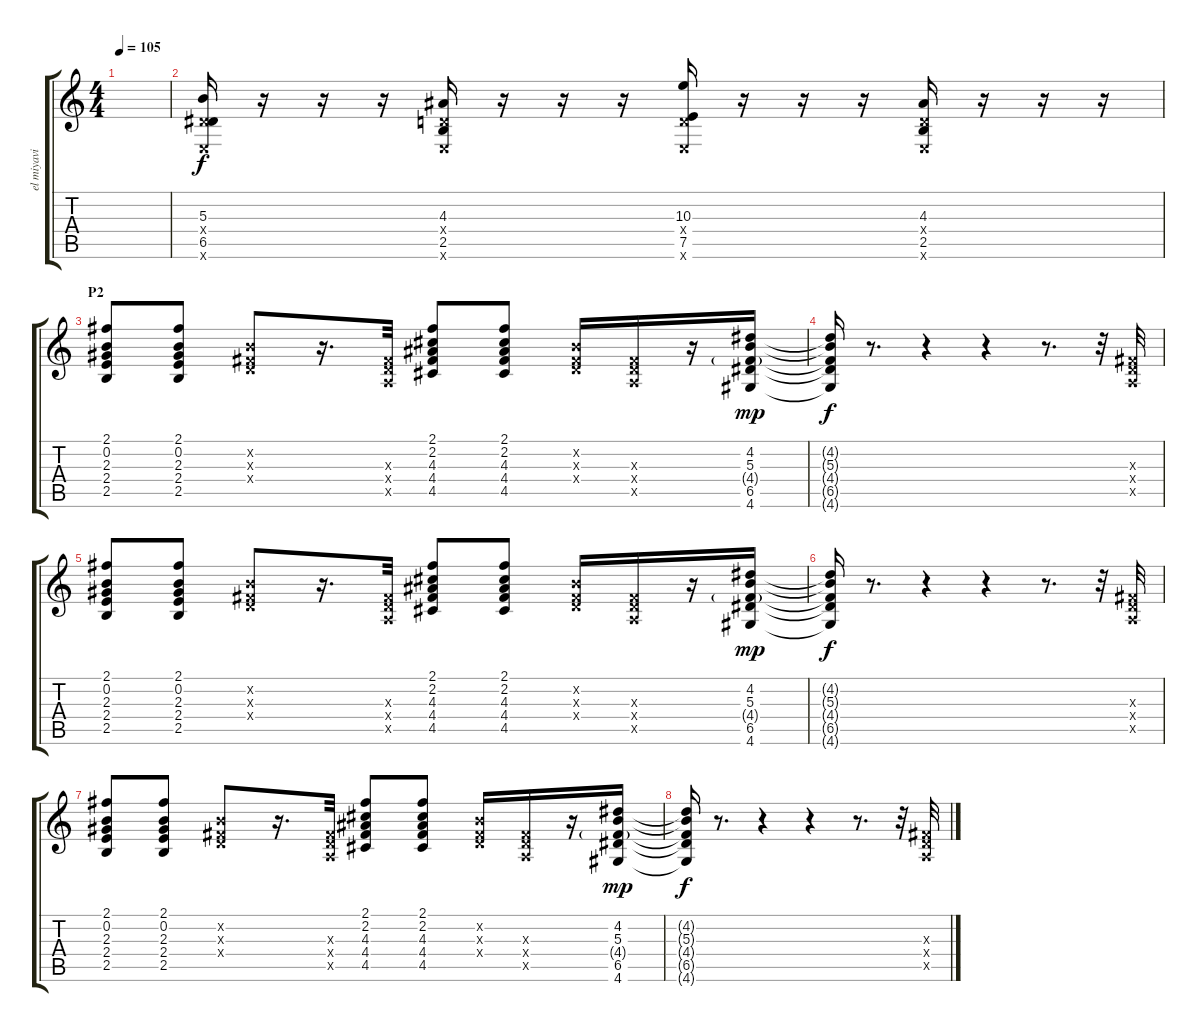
\track ("el miyavi d la pantalla wevo xD" "el miyavi ") {instrument acousticguitarsteel}
\staff {score tabs}
\tuning (E4 B3 Gb3 D3 A2 E2) {hide}
\ts (4 4)
\tempo 105
\clef g2
\ks c
|
(5.3 0.4{x} 6.5 0.6{x}).16 r.16 r.16 r.16 (4.3 0.4{x} 2.5 0.6{x}).16 r.16 r.16 r.16 (10.3 0.4{x} 7.5 0.6{x}).16 r.16 r.16 r.16 (4.3 0.4{x} 2.5 0.6{x}).16 r.16 r.16 r.16 |
\section ("" "P2")
(2.1 0.2 2.3 2.4 2.5).8 (2.1 0.2 2.3 2.4 2.5).8 (0.2{x} 0.3{x} 0.4{x}).8 r.16{d} (0.3{x} 0.4{x} 0.5{x}).32 (2.1 2.2 4.3 4.4 4.5).8 (2.1 2.2 4.3 4.4 4.5).8 (0.2{x} 0.3{x} 0.4{x}).16 (0.3{x} 0.4{x} 0.5{x}).16 r.16 (4.2 5.3 4.4{g} 6.5 4.6).16{dy mp} |
(4.2{t} 5.3{t} 4.4{t} 6.5{t} 4.6{t}).16{dy f} r.8{d} r.4 r.4 r.8{d} r.32 (0.3{x} 0.4{x} 0.5{x}).32 |
(2.1 0.2 2.3 2.4 2.5).8 (2.1 0.2 2.3 2.4 2.5).8 (0.2{x} 0.3{x} 0.4{x}).8 r.16{d} (0.3{x} 0.4{x} 0.5{x}).32 (2.1 2.2 4.3 4.4 4.5).8 (2.1 2.2 4.3 4.4 4.5).8 (0.2{x} 0.3{x} 0.4{x}).16 (0.3{x} 0.4{x} 0.5{x}).16 r.16 (4.2 5.3 4.4{g} 6.5 4.6).16{dy mp} |
(4.2{t} 5.3{t} 4.4{t} 6.5{t} 4.6{t}).16{dy f} r.8{d} r.4 r.4 r.8{d} r.32 (0.3{x} 0.4{x} 0.5{x}).32 |
(2.1 0.2 2.3 2.4 2.5).8 (2.1 0.2 2.3 2.4 2.5).8 (0.2{x} 0.3{x} 0.4{x}).8 r.16{d} (0.3{x} 0.4{x} 0.5{x}).32 (2.1 2.2 4.3 4.4 4.5).8 (2.1 2.2 4.3 4.4 4.5).8 (0.2{x} 0.3{x} 0.4{x}).16 (0.3{x} 0.4{x} 0.5{x}).16 r.16 (4.2 5.3 4.4{g} 6.5 4.6).16{dy mp} |
(4.2{t} 5.3{t} 4.4{t} 6.5{t} 4.6{t}).16{dy f} r.8{d} r.4 r.4 r.8{d} r.32 (0.3{x} 0.4{x} 0.5{x}).32
